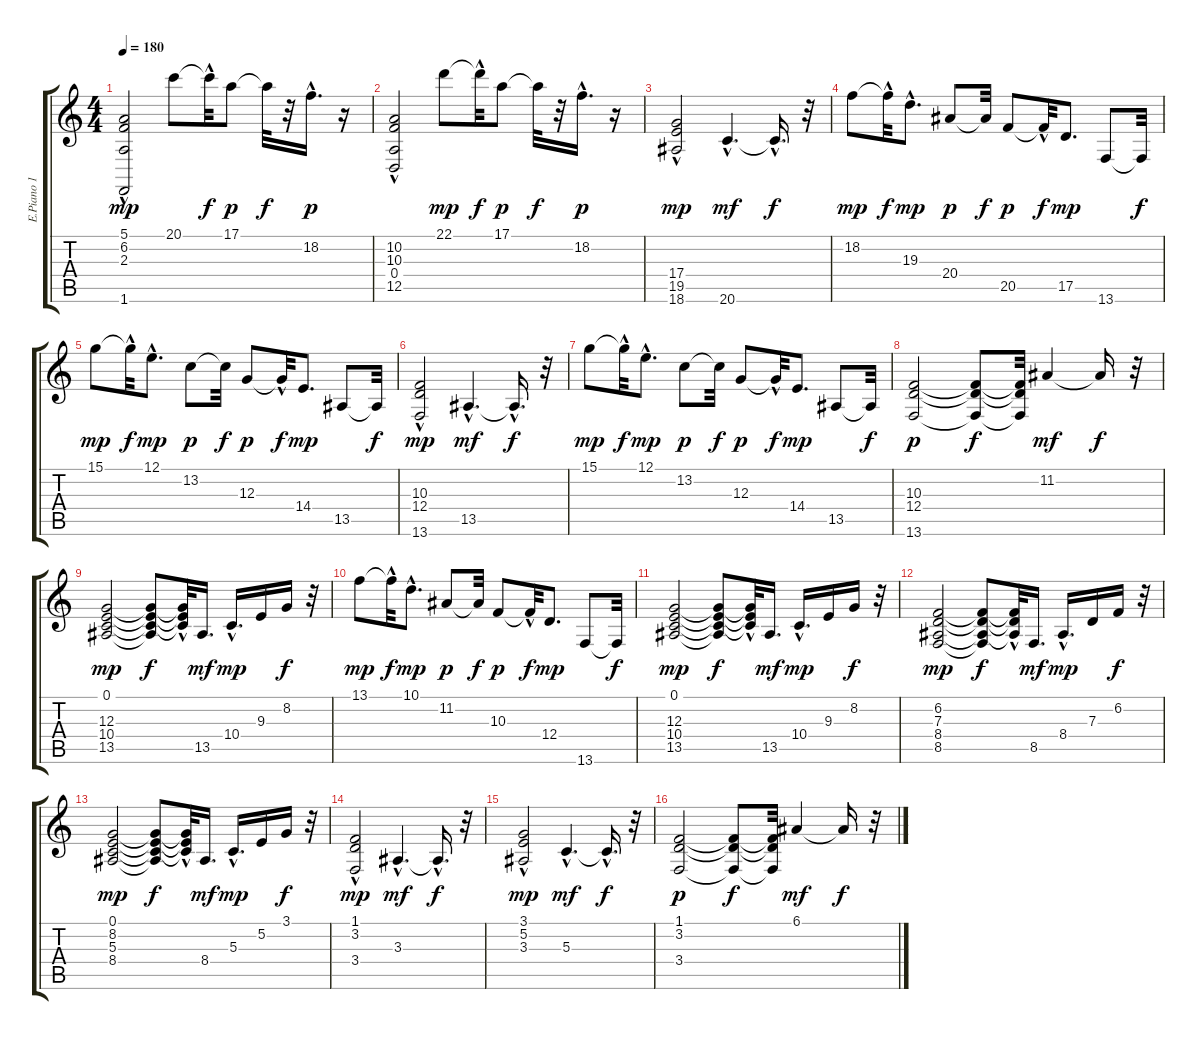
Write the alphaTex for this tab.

\track ("E.Piano 1" "E.Piano 1") {instrument electricpiano1}
\staff {score tabs}
\tuning (E4 B3 G3 D3 A2 E2) {hide}
\ts (4 4)
\tempo 180
\clef g2
\ks c
(5.1{hac} 6.2{hac} 2.3{hac} 1.6{hac}).2{dy mp} 20.1.8 20.1{hac t}.32{dy f} 17.1.8{dy p} 17.1{t}.32{dy f} r.32 18.2{hac}.16{d dy p} r.16 |
(10.2{hac} 10.3{hac} 0.4{hac} 12.5{hac}).2 22.1.8{dy mp} 22.1{hac t}.32{dy f} 17.1.8{dy p} 17.1{t}.32{dy f} r.32 18.2{hac}.16{d dy p} r.16 |
(17.4{hac} 19.5{hac} 18.6{hac}).2{dy mp} 20.6{hac}.4{d dy mf} 20.6{hac t}.16{d dy f} r.32 |
18.2.8{dy mp} 18.2{hac t}.32{dy f} 19.3{hac}.8{d dy mp} 20.4.8{dy p} 20.4{t}.32{dy f} 20.5.8{dy p} 20.5{hac t}.32{dy f} 17.5.8{d dy mp} 13.6.8 13.6{t}.32{dy f} |
15.1.8{dy mp} 15.1{hac t}.32{dy f} 12.1{hac}.8{d dy mp} 13.2.8{dy p} 13.2{t}.32{dy f} 12.3.8{dy p} 12.3{hac t}.32{dy f} 14.4.8{d dy mp} 13.5.8 13.5{t}.32{dy f} |
(10.3{hac} 12.4{hac} 13.6{hac}).2{dy mp} 13.5{hac}.4{d dy mf} 13.5{hac t}.16{d dy f} r.32 |
15.1.8{dy mp} 15.1{hac t}.32{dy f} 12.1{hac}.8{d dy mp} 13.2.8{dy p} 13.2{t}.32{dy f} 12.3.8{dy p} 12.3{hac t}.32{dy f} 14.4.8{d dy mp} 13.5.8 13.5{t}.32{dy f} |
(10.3 12.4 13.6).2{dy p} (10.3{t} 12.4{t} 13.6{t}).8{dy f} (10.3{t} 12.4{t} 13.6{t}).32 11.2.4{dy mf} 11.2{t}.16{dy f} r.32 |
(0.1 12.3 10.4 13.5).2{dy mp} (0.1{t} 12.3{t} 10.4{t} 13.5{t}).8{dy f} (0.1{hac t} 12.3{t} 10.4{t}).32 13.5.16{d dy mf} 10.4{hac}.16{d dy mp} 9.3.16 8.2.16{dy f} r.32 |
13.1.8{dy mp} 13.1{hac t}.32{dy f} 10.1{hac}.8{d dy mp} 11.2.8{dy p} 11.2{t}.32{dy f} 10.3.8{dy p} 10.3{hac t}.32{dy f} 12.4.8{d dy mp} 13.6.8 13.6{t}.32{dy f} |
(0.1 12.3 10.4 13.5).2{dy mp} (0.1{t} 12.3{t} 10.4{t} 13.5{t}).8{dy f} (0.1{hac t} 12.3{t} 10.4{t}).32 13.5.16{d dy mf} 10.4{hac}.16{d dy mp} 9.3.16 8.2.16{dy f} r.32 |
(6.2 7.3 8.4 8.5).2{dy mp} (6.2{t} 7.3{t} 8.4{t} 8.5{t}).8{dy f} (6.2{t} 7.3{hac t} 8.4{t}).32 8.5.16{d dy mf} 8.4{hac}.16{d dy mp} 7.3.16 6.2.16{dy f} r.32 |
(0.1 8.2 5.3 8.4).2{dy mp} (0.1{t} 8.2{t} 5.3{t} 8.4{t}).8{dy f} (0.1{hac t} 8.2{t} 5.3{t}).32 8.4.16{d dy mf} 5.3{hac}.16{d dy mp} 5.2.16 3.1.16{dy f} r.32 |
(1.1{hac} 3.2{hac} 3.4{hac}).2{dy mp} 3.3{hac}.4{d dy mf} 3.3{hac t}.16{d dy f} r.32 |
(3.1{hac} 5.2{hac} 3.3{hac}).2{dy mp} 5.3{hac}.4{d dy mf} 5.3{hac t}.16{d dy f} r.32 |
(1.1 3.2 3.4).2{dy p} (1.1{t} 3.2{t} 3.4{t}).8{dy f} (1.1{t} 3.2{t} 3.4{t}).32 6.1.4{dy mf} 6.1{t}.16{dy f} r.32
